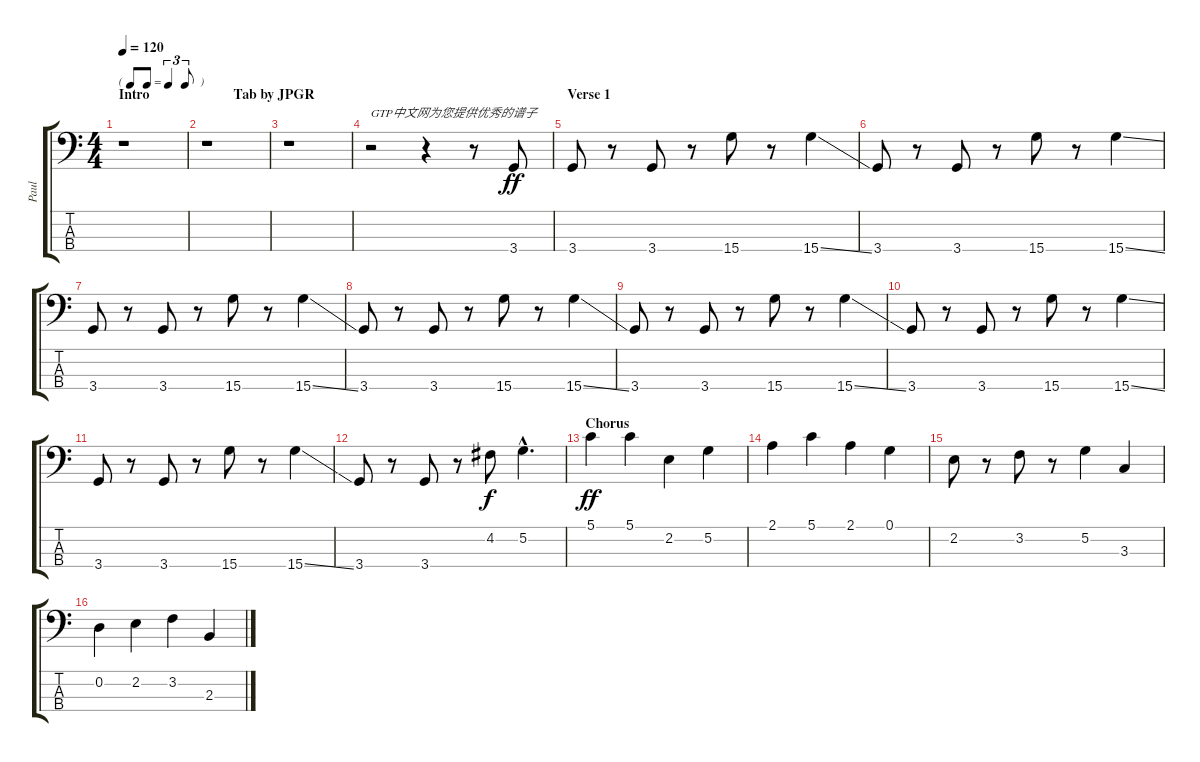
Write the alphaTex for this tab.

\track ("Paul" "Paul") {instrument electricbasspick}
\staff {score tabs}
\tuning (G2 D2 A1 E1) {hide}
\ts (4 4)
\tf triplet8th
\section ("" "Intro                        Tab by JPGR")
\tempo 120
\clef f4
\ks c
r.1{dy ff instrument electricbasspick} |
r.1 |
r.1 |
r.2{txt "GTP中文网为您提供优秀的谱子"} r.4 r.8 3.4.8 |
\section ("" "Verse 1")
3.4.8 r.8 3.4.8 r.8 15.4.8 r.8 15.4{ss}.4 |
3.4.8 r.8 3.4.8 r.8 15.4.8 r.8 15.4{ss}.4 |
3.4.8 r.8 3.4.8 r.8 15.4.8 r.8 15.4{ss}.4 |
3.4.8 r.8 3.4.8 r.8 15.4.8 r.8 15.4{ss}.4 |
3.4.8 r.8 3.4.8 r.8 15.4.8 r.8 15.4{ss}.4 |
3.4.8 r.8 3.4.8 r.8 15.4.8 r.8 15.4{ss}.4 |
3.4.8 r.8 3.4.8 r.8 15.4.8 r.8 15.4{ss}.4 |
3.4.8 r.8 3.4.8 r.8 4.2.8{dy f} 5.2{hac}.4{d} |
\section ("" "Chorus")
5.1.4{dy ff} 5.1.4 2.2.4 5.2.4 |
2.1.4 5.1.4 2.1.4 0.1.4 |
2.2.8 r.8 3.2.8 r.8 5.2.4 3.3.4 |
0.2.4 2.2.4 3.2.4 2.3.4
